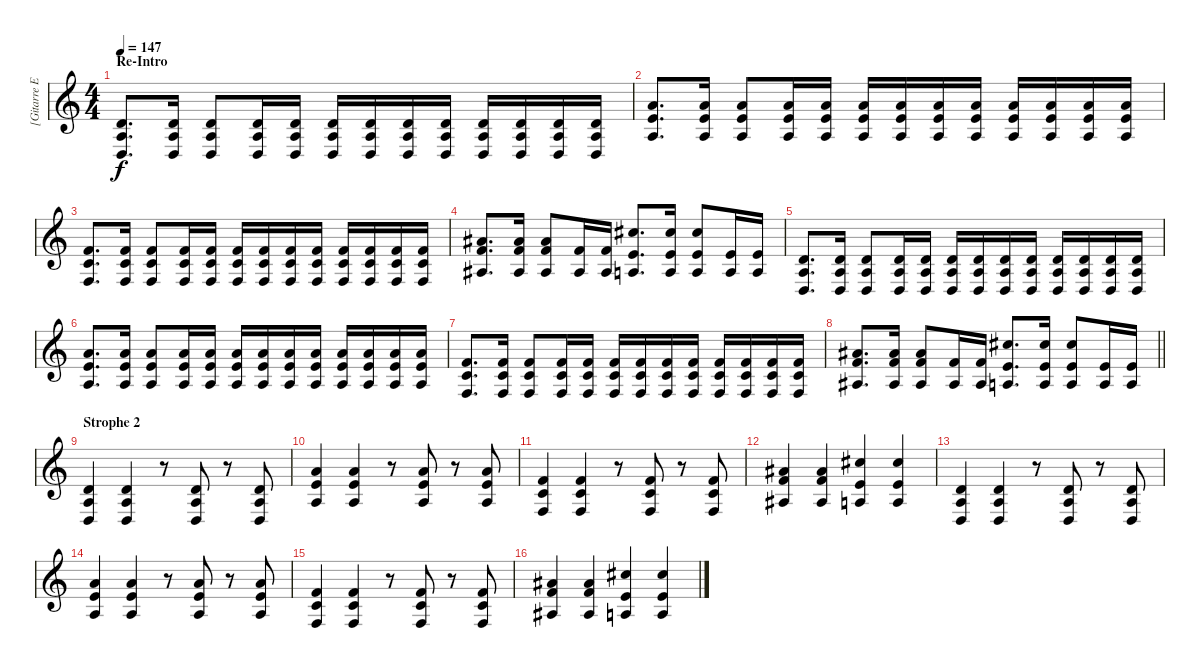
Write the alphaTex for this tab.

\track ("[Gitarre Effekt]" "[Gitarre E") {instrument distortionguitar}
\staff {score}
\tuning (E4 B3 G3 D3 A2 D2) {hide}
\ts (4 4)
\section ("" "Re-Intro")
\tempo 147
\clef g2
\ks c
(0.4 0.5 0.6).8{d dy f instrument distortionguitar} (0.4 0.5 0.6).16 (0.4 0.5 0.6).8 (0.4{pm} 0.5{pm} 0.6{pm}).16 (0.4{pm} 0.5{pm} 0.6{pm}).16 (0.4{pm} 0.5{pm} 0.6{pm}).16 (0.4{pm} 0.5{pm} 0.6{pm}).16 (0.4{pm} 0.5{pm} 0.6{pm}).16 (0.4{pm} 0.5{pm} 0.6{pm}).16 (0.4{pm} 0.5{pm} 0.6{pm}).16 (0.4{pm} 0.5{pm} 0.6{pm}).16 (0.4{pm} 0.5{pm} 0.6{pm}).16 (0.4{pm} 0.5{pm} 0.6{pm}).16 |
(7.4 7.5 7.6).8{d} (7.4 7.5 7.6).16 (7.4 7.5 7.6).8 (7.4{pm} 7.5{pm} 7.6{pm}).16 (7.4{pm} 7.5{pm} 7.6{pm}).16 (7.4{pm} 7.5{pm} 7.6{pm}).16 (7.4{pm} 7.5{pm} 7.6{pm}).16 (7.4{pm} 7.5{pm} 7.6{pm}).16 (7.4{pm} 7.5{pm} 7.6{pm}).16 (7.4{pm} 7.5{pm} 7.6{pm}).16 (7.4{pm} 7.5{pm} 7.6{pm}).16 (7.4{pm} 7.5{pm} 7.6{pm}).16 (7.4{pm} 7.5{pm} 7.6{pm}).16 |
(3.4 3.5 3.6).8{d} (3.4 3.5 3.6).16 (3.4 3.5 3.6).8 (3.4{pm} 3.5{pm} 3.6{pm}).16 (3.4{pm} 3.5{pm} 3.6{pm}).16 (3.4{pm} 3.5{pm} 3.6{pm}).16 (3.4{pm} 3.5{pm} 3.6{pm}).16 (3.4{pm} 3.5{pm} 3.6{pm}).16 (3.4{pm} 3.5{pm} 3.6{pm}).16 (3.4{pm} 3.5{pm} 3.6{pm}).16 (3.4{pm} 3.5{pm} 3.6{pm}).16 (3.4{pm} 3.5{pm} 3.6{pm}).16 (3.4{pm} 3.5{pm} 3.6{pm}).16 |
(8.4 8.5 8.6).8{d} (8.4 8.5 8.6).16 (8.4 8.5 8.6).8 (8.5{pm} 8.6{pm}).16 (8.5{pm} 8.6{pm}).16 (11.4 7.5 7.6).8{d} (11.4 7.5 7.6).16 (11.4 7.5 7.6).8 (7.5{pm} 7.6{pm}).16 (7.5{pm} 7.6{pm}).16 |
(0.4 0.5 0.6).8{d} (0.4 0.5 0.6).16 (0.4 0.5 0.6).8 (0.4{pm} 0.5{pm} 0.6{pm}).16 (0.4{pm} 0.5{pm} 0.6{pm}).16 (0.4{pm} 0.5{pm} 0.6{pm}).16 (0.4{pm} 0.5{pm} 0.6{pm}).16 (0.4{pm} 0.5{pm} 0.6{pm}).16 (0.4{pm} 0.5{pm} 0.6{pm}).16 (0.4{pm} 0.5{pm} 0.6{pm}).16 (0.4{pm} 0.5{pm} 0.6{pm}).16 (0.4{pm} 0.5{pm} 0.6{pm}).16 (0.4{pm} 0.5{pm} 0.6{pm}).16 |
(7.4 7.5 7.6).8{d} (7.4 7.5 7.6).16 (7.4 7.5 7.6).8 (7.4{pm} 7.5{pm} 7.6{pm}).16 (7.4{pm} 7.5{pm} 7.6{pm}).16 (7.4{pm} 7.5{pm} 7.6{pm}).16 (7.4{pm} 7.5{pm} 7.6{pm}).16 (7.4{pm} 7.5{pm} 7.6{pm}).16 (7.4{pm} 7.5{pm} 7.6{pm}).16 (7.4{pm} 7.5{pm} 7.6{pm}).16 (7.4{pm} 7.5{pm} 7.6{pm}).16 (7.4{pm} 7.5{pm} 7.6{pm}).16 (7.4{pm} 7.5{pm} 7.6{pm}).16 |
(3.4 3.5 3.6).8{d} (3.4 3.5 3.6).16 (3.4 3.5 3.6).8 (3.4{pm} 3.5{pm} 3.6{pm}).16 (3.4{pm} 3.5{pm} 3.6{pm}).16 (3.4{pm} 3.5{pm} 3.6{pm}).16 (3.4{pm} 3.5{pm} 3.6{pm}).16 (3.4{pm} 3.5{pm} 3.6{pm}).16 (3.4{pm} 3.5{pm} 3.6{pm}).16 (3.4{pm} 3.5{pm} 3.6{pm}).16 (3.4{pm} 3.5{pm} 3.6{pm}).16 (3.4{pm} 3.5{pm} 3.6{pm}).16 (3.4{pm} 3.5{pm} 3.6{pm}).16 |
\barLineRight lightlight
(8.4 8.5 8.6).8{d} (8.4 8.5 8.6).16 (8.4 8.5 8.6).8 (8.5{pm} 8.6{pm}).16 (8.5{pm} 8.6{pm}).16 (11.4 7.5 7.6).8{d} (11.4 7.5 7.6).16 (11.4 7.5 7.6).8 (7.5{pm} 7.6{pm}).16 (7.5{pm} 7.6{pm}).16 |
\section ("" "Strophe 2")
(0.4 0.5 0.6).4{instrument distortionguitar} (0.4 0.5 0.6).4 r.8 (0.4 0.5 0.6).8 r.8 (0.4 0.5 0.6).8 |
(7.4 7.5 7.6).4 (7.4 7.5 7.6).4 r.8 (7.4 7.5 7.6).8 r.8 (7.4 7.5 7.6).8 |
(3.4 3.5 3.6).4 (3.4 3.5 3.6).4 r.8 (3.4 3.5 3.6).8 r.8 (3.4 3.5 3.6).8 |
(8.4 8.5 8.6).4 (8.4 8.5 8.6).4 (11.4 7.5 7.6).4 (11.4 7.5 7.6).4 |
(0.4 0.5 0.6).4 (0.4 0.5 0.6).4 r.8 (0.4 0.5 0.6).8 r.8 (0.4 0.5 0.6).8 |
(7.4 7.5 7.6).4 (7.4 7.5 7.6).4 r.8 (7.4 7.5 7.6).8 r.8 (7.4 7.5 7.6).8 |
(3.4 3.5 3.6).4 (3.4 3.5 3.6).4 r.8 (3.4 3.5 3.6).8 r.8 (3.4 3.5 3.6).8 |
(8.4 8.5 8.6).4 (8.4 8.5 8.6).4 (11.4 7.5 7.6).4 (11.4 7.5 7.6).4
